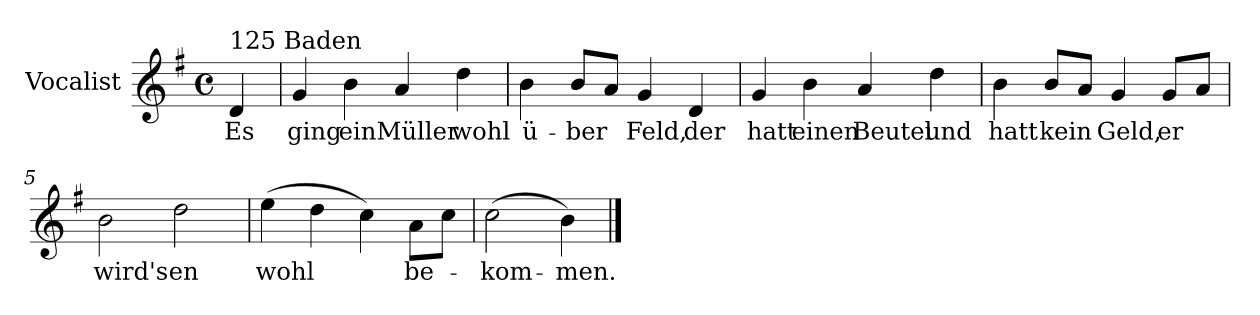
**kern	**text
*part1	*part1
*staff1	*staff1
*I"Vocalist	*
*k[f#]	*
*G:	*
*M4/4	*
*met(c)	*
=	=
!LO:TX:a:t=125 Baden	!
4d	Es
=1	=1
4g	ging
4b	ein
4a	Müller
4dd	wohl
=2	=2
4b	ü-
8bL	-ber
8aJ	.
4g	Feld,
4d	der
=3	=3
4g	hatt
4b	einen
4a	Beutel
4dd	und
=4	=4
4b	hatt
8bL	kein
8aJ	.
4g	Geld,
8gL	er
8aJ	.
=5	=5
2b	wird's
2dd	en
=6	=6
(4ee	wohl
4dd	.
4cc)	.
8aL	be-
8ccJ	.
=7	=7
(2cc	-kom-
4b)	-men.
==	==
*-	*-
